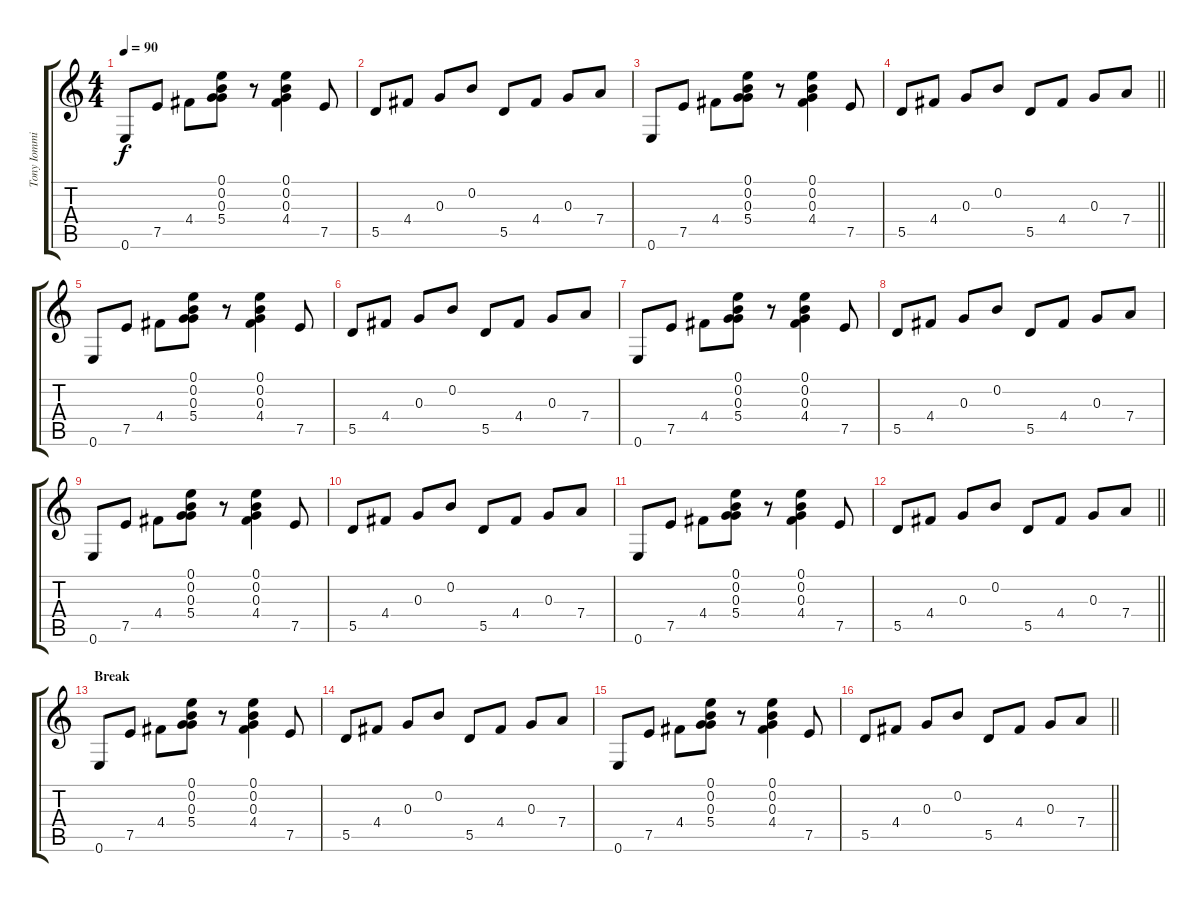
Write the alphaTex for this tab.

\track ("Tony Iommi" "Tony Iommi") {instrument electricguitarjazz}
\staff {score tabs}
\tuning (E4 B3 G3 D3 A2 E2) {hide}
\ts (4 4)
\tempo 90
\clef g2
\ks c
0.6.8{dy f} 7.5.8 4.4.8 (0.1 0.2 0.3 5.4).8 r.8 (0.1 0.2 0.3 4.4).4 7.5.8 |
5.5.8 4.4.8 0.3.8 0.2.8 5.5.8 4.4.8 0.3.8 7.4.8 |
0.6.8 7.5.8 4.4.8 (0.1 0.2 0.3 5.4).8 r.8 (0.1 0.2 0.3 4.4).4 7.5.8 |
\barLineRight lightlight
5.5.8 4.4.8 0.3.8 0.2.8 5.5.8 4.4.8 0.3.8 7.4.8 |
0.6.8 7.5.8 4.4.8 (0.1 0.2 0.3 5.4).8 r.8 (0.1 0.2 0.3 4.4).4 7.5.8 |
5.5.8 4.4.8 0.3.8 0.2.8 5.5.8 4.4.8 0.3.8 7.4.8 |
0.6.8 7.5.8 4.4.8 (0.1 0.2 0.3 5.4).8 r.8 (0.1 0.2 0.3 4.4).4 7.5.8 |
5.5.8 4.4.8 0.3.8 0.2.8 5.5.8 4.4.8 0.3.8 7.4.8 |
0.6.8 7.5.8 4.4.8 (0.1 0.2 0.3 5.4).8 r.8 (0.1 0.2 0.3 4.4).4 7.5.8 |
5.5.8 4.4.8 0.3.8 0.2.8 5.5.8 4.4.8 0.3.8 7.4.8 |
0.6.8 7.5.8 4.4.8 (0.1 0.2 0.3 5.4).8 r.8 (0.1 0.2 0.3 4.4).4 7.5.8 |
\barLineRight lightlight
5.5.8 4.4.8 0.3.8 0.2.8 5.5.8 4.4.8 0.3.8 7.4.8 |
\section ("" "Break")
0.6.8 7.5.8 4.4.8 (0.1 0.2 0.3 5.4).8 r.8 (0.1 0.2 0.3 4.4).4 7.5.8 |
5.5.8 4.4.8 0.3.8 0.2.8 5.5.8 4.4.8 0.3.8 7.4.8 |
0.6.8 7.5.8 4.4.8 (0.1 0.2 0.3 5.4).8 r.8 (0.1 0.2 0.3 4.4).4 7.5.8 |
\barLineRight lightlight
5.5.8 4.4.8 0.3.8 0.2.8 5.5.8 4.4.8 0.3.8 7.4.8
